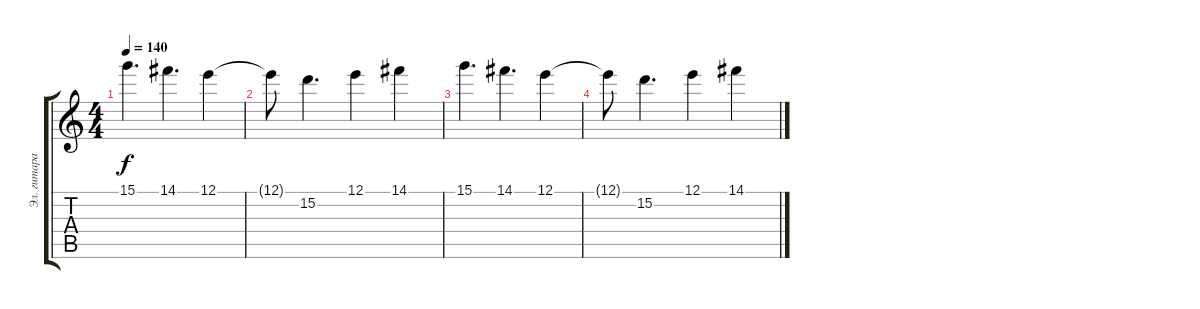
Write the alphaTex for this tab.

\track ("Эл. гитара " "Эл. гитара") {instrument overdrivenguitar}
\staff {score tabs}
\tuning (E4 B3 G3 D3 A2 E2) {hide}
\ts (4 4)
\tempo 140
\clef g2
\ks c
15.1.4{d dy f} 14.1.4{d} 12.1.4 |
12.1{t}.8 15.2.4{d} 12.1.4 14.1.4 |
15.1.4{d} 14.1.4{d} 12.1.4 |
12.1{t}.8 15.2.4{d} 12.1.4 14.1.4
